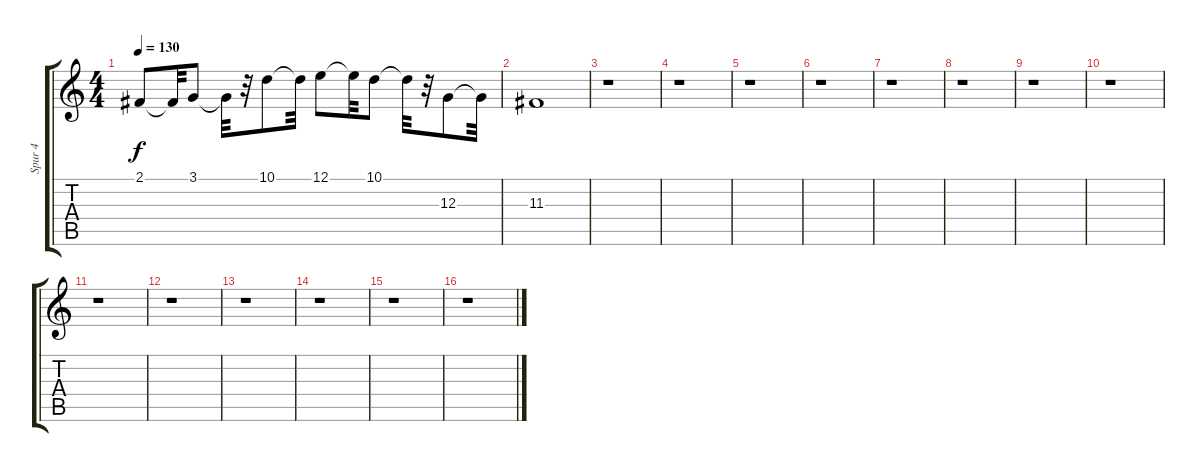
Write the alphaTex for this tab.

\track ("Spur 4" "Spur 4") {instrument vibraphone}
\staff {score tabs}
\tuning (E4 B3 G3 D3 A2 E2) {hide}
\ts (4 4)
\tempo 130
\clef g2
\ks c
2.1.8{dy f} 2.1{t}.32 3.1.8 3.1{t}.32 r.32 10.1.8 10.1{t}.32 12.1.8 12.1{t}.32 10.1.8 10.1{t}.32 r.32 12.3.8 12.3{t}.32 |
11.3.1 |
r.1 |
r.1 |
r.1 |
r.1 |
r.1 |
r.1 |
r.1 |
r.1 |
r.1 |
r.1 |
r.1 |
r.1 |
r.1 |
r.1
